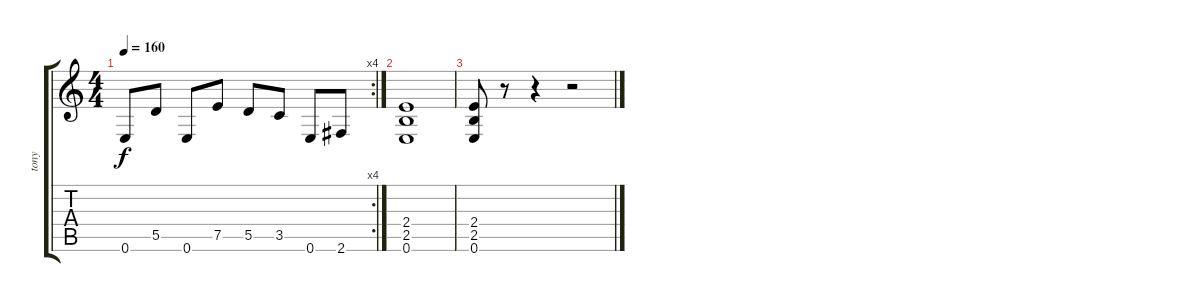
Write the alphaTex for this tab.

\track ("tony" "tony") {instrument overdrivenguitar}
\staff {score tabs}
\tuning (E4 B3 G3 D3 A2 E2) {hide}
\rc 4
\ts (4 4)
\tempo 160
\clef g2
\ks c
0.6.8{dy f} 5.5.8 0.6.8 7.5.8 5.5.8 3.5.8 0.6.8 2.6.8 |
(2.4 2.5 0.6).1 |
(2.4 2.5 0.6).8 r.8 r.4 r.2
